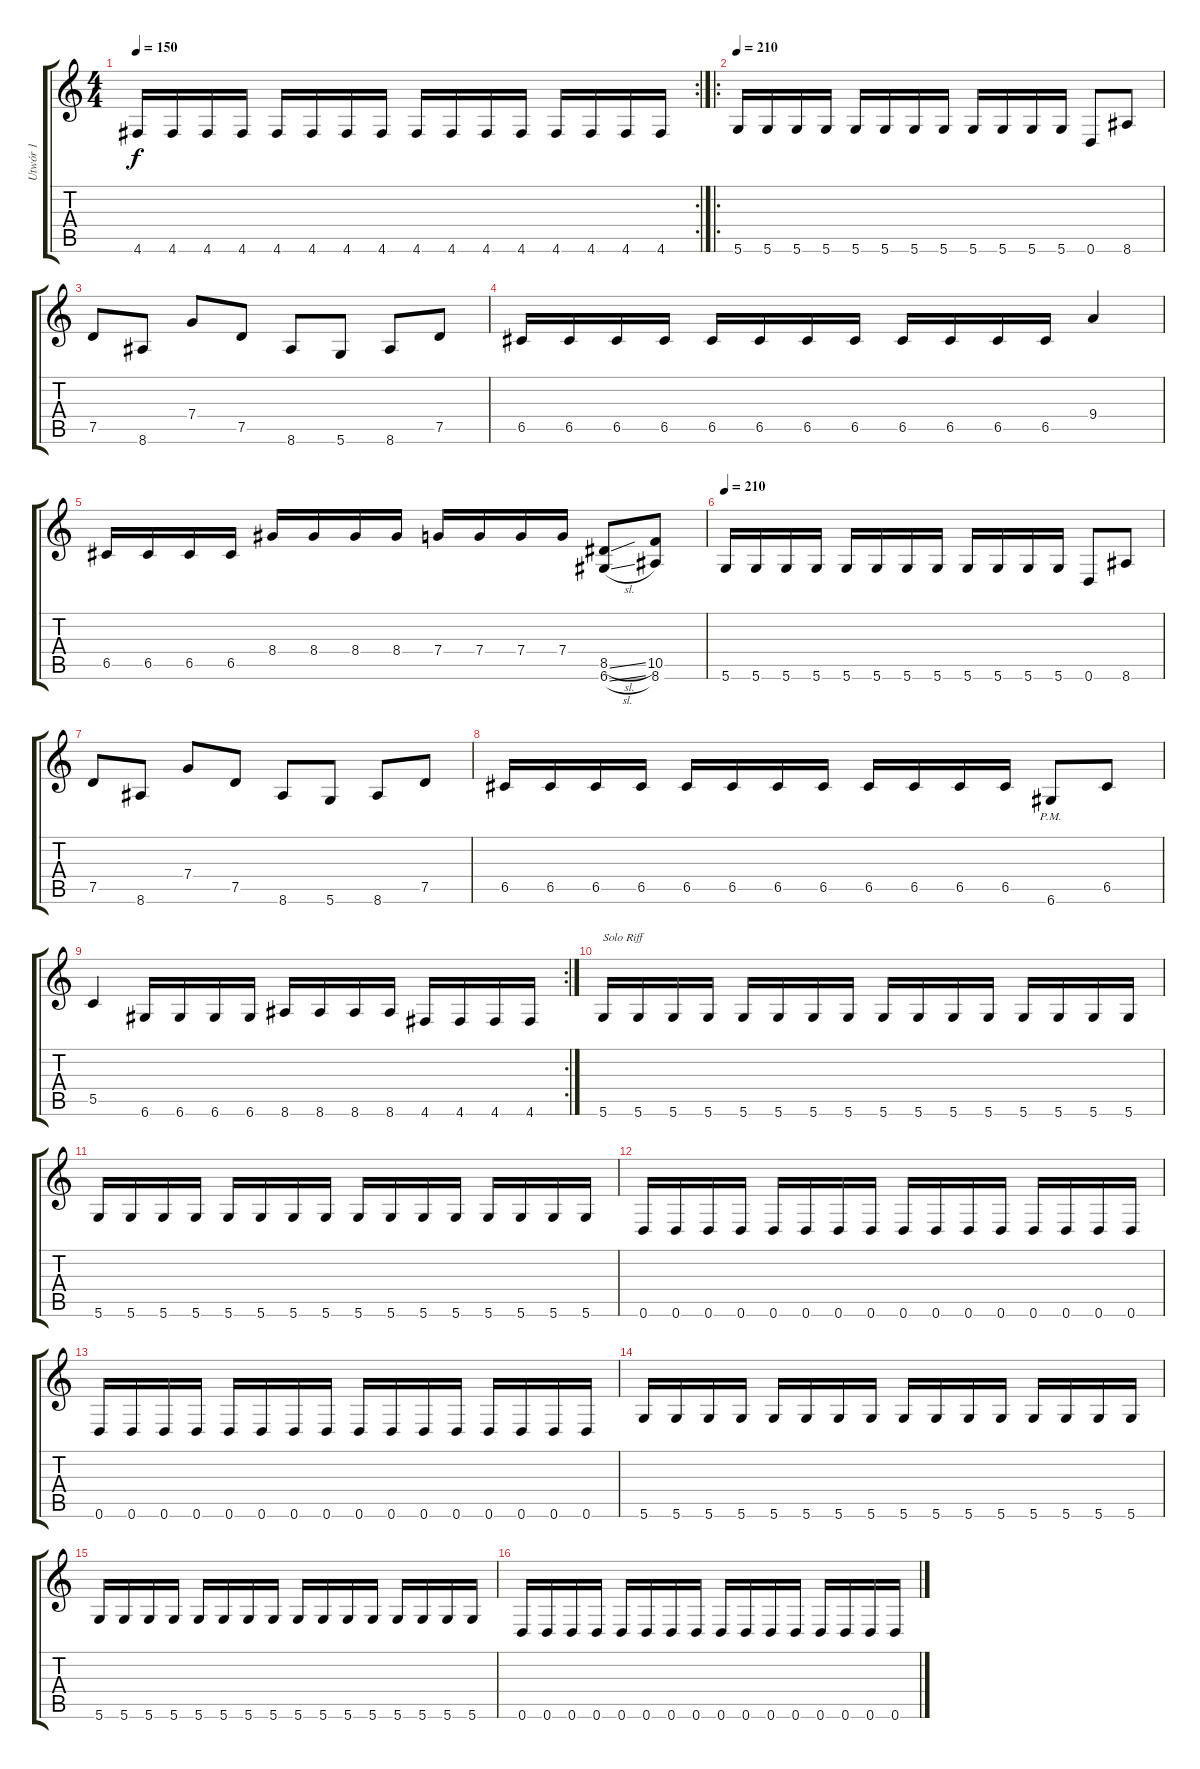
\track ("Utwór 1" "Utwór 1") {instrument distortionguitar}
\staff {score tabs}
\tuning (D4 A3 F3 C3 G2 D2) {hide}
\rc 2
\ts (4 4)
\tempo 150
\clef g2
\ks c
4.6.16{dy f} 4.6.16 4.6.16 4.6.16 4.6.16 4.6.16 4.6.16 4.6.16 4.6.16 4.6.16 4.6.16 4.6.16 4.6.16 4.6.16 4.6.16 4.6.16 |
\ro
\tempo 210
5.6.16 5.6.16 5.6.16 5.6.16 5.6.16 5.6.16 5.6.16 5.6.16 5.6.16 5.6.16 5.6.16 5.6.16 0.6.8 8.6.8 |
7.5.8 8.6.8 7.4.8 7.5.8 8.6.8 5.6.8 8.6.8 7.5.8 |
6.5.16 6.5.16 6.5.16 6.5.16 6.5.16 6.5.16 6.5.16 6.5.16 6.5.16 6.5.16 6.5.16 6.5.16 9.4.4 |
6.5.16 6.5.16 6.5.16 6.5.16 8.4.16 8.4.16 8.4.16 8.4.16 7.4.16 7.4.16 7.4.16 7.4.16 (8.5{sl} 6.6{sl}).8 (10.5 8.6).8 |
\tempo 210
5.6.16 5.6.16 5.6.16 5.6.16 5.6.16 5.6.16 5.6.16 5.6.16 5.6.16 5.6.16 5.6.16 5.6.16 0.6.8 8.6.8 |
7.5.8 8.6.8 7.4.8 7.5.8 8.6.8 5.6.8 8.6.8 7.5.8 |
6.5.16 6.5.16 6.5.16 6.5.16 6.5.16 6.5.16 6.5.16 6.5.16 6.5.16 6.5.16 6.5.16 6.5.16 6.6{pm}.8 6.5.8 |
\rc 2
5.5.4 6.6.16 6.6.16 6.6.16 6.6.16 8.6.16 8.6.16 8.6.16 8.6.16 4.6.16 4.6.16 4.6.16 4.6.16 |
5.6.16{txt "Solo Riff"} 5.6.16 5.6.16 5.6.16 5.6.16 5.6.16 5.6.16 5.6.16 5.6.16 5.6.16 5.6.16 5.6.16 5.6.16 5.6.16 5.6.16 5.6.16 |
5.6.16 5.6.16 5.6.16 5.6.16 5.6.16 5.6.16 5.6.16 5.6.16 5.6.16 5.6.16 5.6.16 5.6.16 5.6.16 5.6.16 5.6.16 5.6.16 |
0.6.16 0.6.16 0.6.16 0.6.16 0.6.16 0.6.16 0.6.16 0.6.16 0.6.16 0.6.16 0.6.16 0.6.16 0.6.16 0.6.16 0.6.16 0.6.16 |
0.6.16 0.6.16 0.6.16 0.6.16 0.6.16 0.6.16 0.6.16 0.6.16 0.6.16 0.6.16 0.6.16 0.6.16 0.6.16 0.6.16 0.6.16 0.6.16 |
5.6.16 5.6.16 5.6.16 5.6.16 5.6.16 5.6.16 5.6.16 5.6.16 5.6.16 5.6.16 5.6.16 5.6.16 5.6.16 5.6.16 5.6.16 5.6.16 |
5.6.16 5.6.16 5.6.16 5.6.16 5.6.16 5.6.16 5.6.16 5.6.16 5.6.16 5.6.16 5.6.16 5.6.16 5.6.16 5.6.16 5.6.16 5.6.16 |
0.6.16 0.6.16 0.6.16 0.6.16 0.6.16 0.6.16 0.6.16 0.6.16 0.6.16 0.6.16 0.6.16 0.6.16 0.6.16 0.6.16 0.6.16 0.6.16
